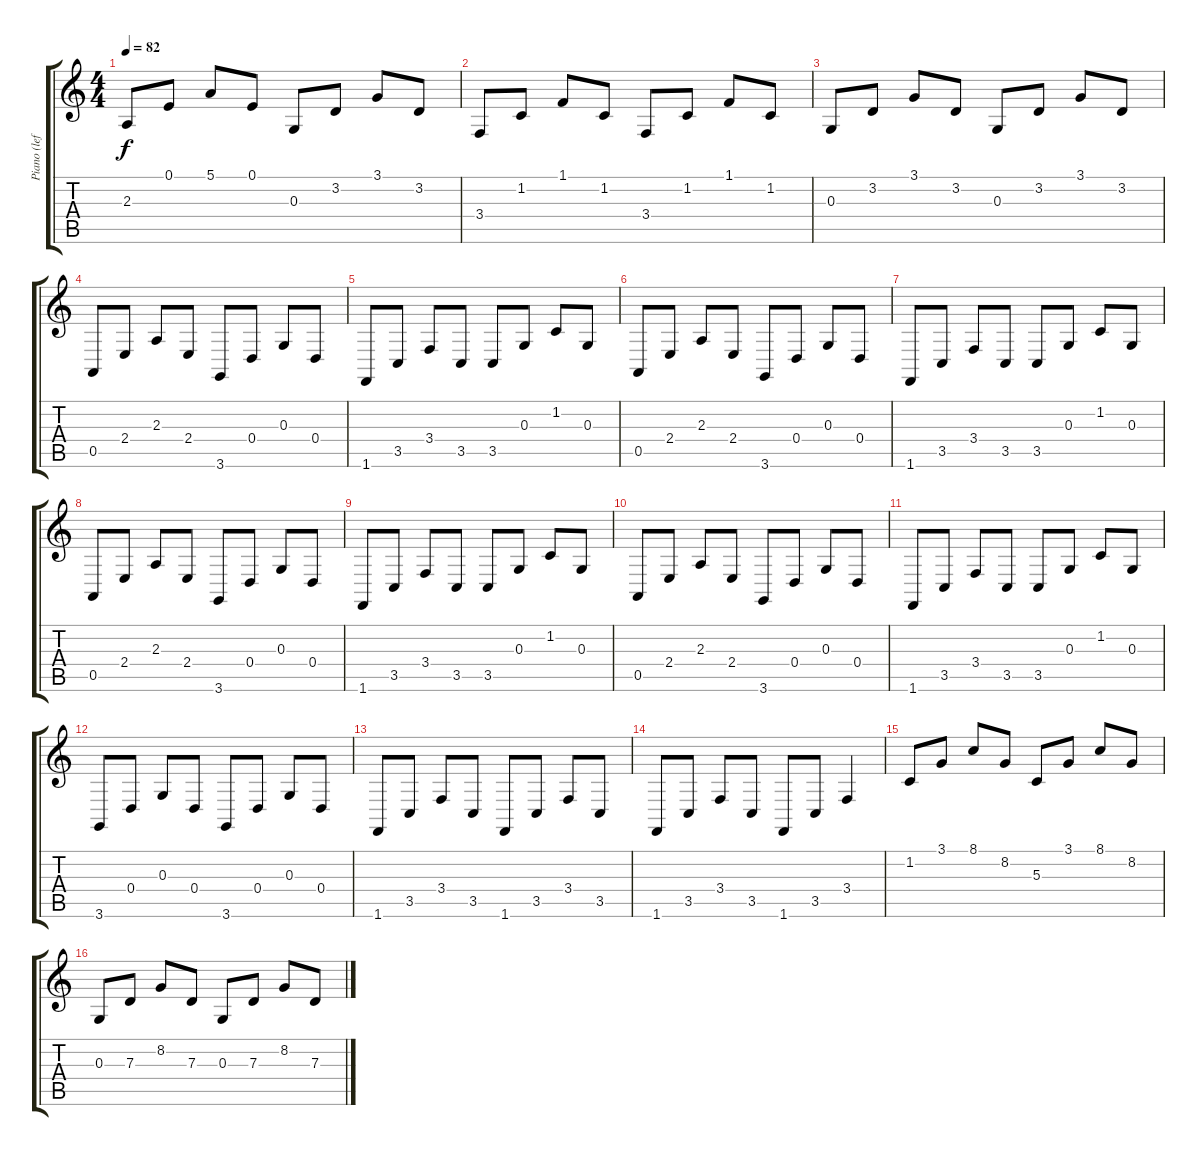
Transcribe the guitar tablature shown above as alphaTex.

\track ("Piano (left)" "Piano (lef") {instrument acousticgrandpiano}
\staff {score tabs}
\tuning (E4 B3 G3 D3 A2 E2) {hide}
\ts (4 4)
\tempo 82
\clef g2
\ks c
2.3.8{dy f} 0.1.8 5.1.8 0.1.8 0.3.8 3.2.8 3.1.8 3.2.8 |
3.4.8 1.2.8 1.1.8 1.2.8 3.4.8 1.2.8 1.1.8 1.2.8 |
0.3.8 3.2.8 3.1.8 3.2.8 0.3.8 3.2.8 3.1.8 3.2.8 |
0.5.8 2.4.8 2.3.8 2.4.8 3.6.8 0.4.8 0.3.8 0.4.8 |
1.6.8 3.5.8 3.4.8 3.5.8 3.5.8 0.3.8 1.2.8 0.3.8 |
0.5.8 2.4.8 2.3.8 2.4.8 3.6.8 0.4.8 0.3.8 0.4.8 |
1.6.8 3.5.8 3.4.8 3.5.8 3.5.8 0.3.8 1.2.8 0.3.8 |
0.5.8 2.4.8 2.3.8 2.4.8 3.6.8 0.4.8 0.3.8 0.4.8 |
1.6.8 3.5.8 3.4.8 3.5.8 3.5.8 0.3.8 1.2.8 0.3.8 |
0.5.8 2.4.8 2.3.8 2.4.8 3.6.8 0.4.8 0.3.8 0.4.8 |
1.6.8 3.5.8 3.4.8 3.5.8 3.5.8 0.3.8 1.2.8 0.3.8 |
3.6.8 0.4.8 0.3.8 0.4.8 3.6.8 0.4.8 0.3.8 0.4.8 |
1.6.8 3.5.8 3.4.8 3.5.8 1.6.8 3.5.8 3.4.8 3.5.8 |
1.6.8 3.5.8 3.4.8 3.5.8 1.6.8 3.5.8 3.4.4 |
1.2.8 3.1.8 8.1.8 8.2.8 5.3.8 3.1.8 8.1.8 8.2.8 |
0.3.8 7.3.8 8.2.8 7.3.8 0.3.8 7.3.8 8.2.8 7.3.8
